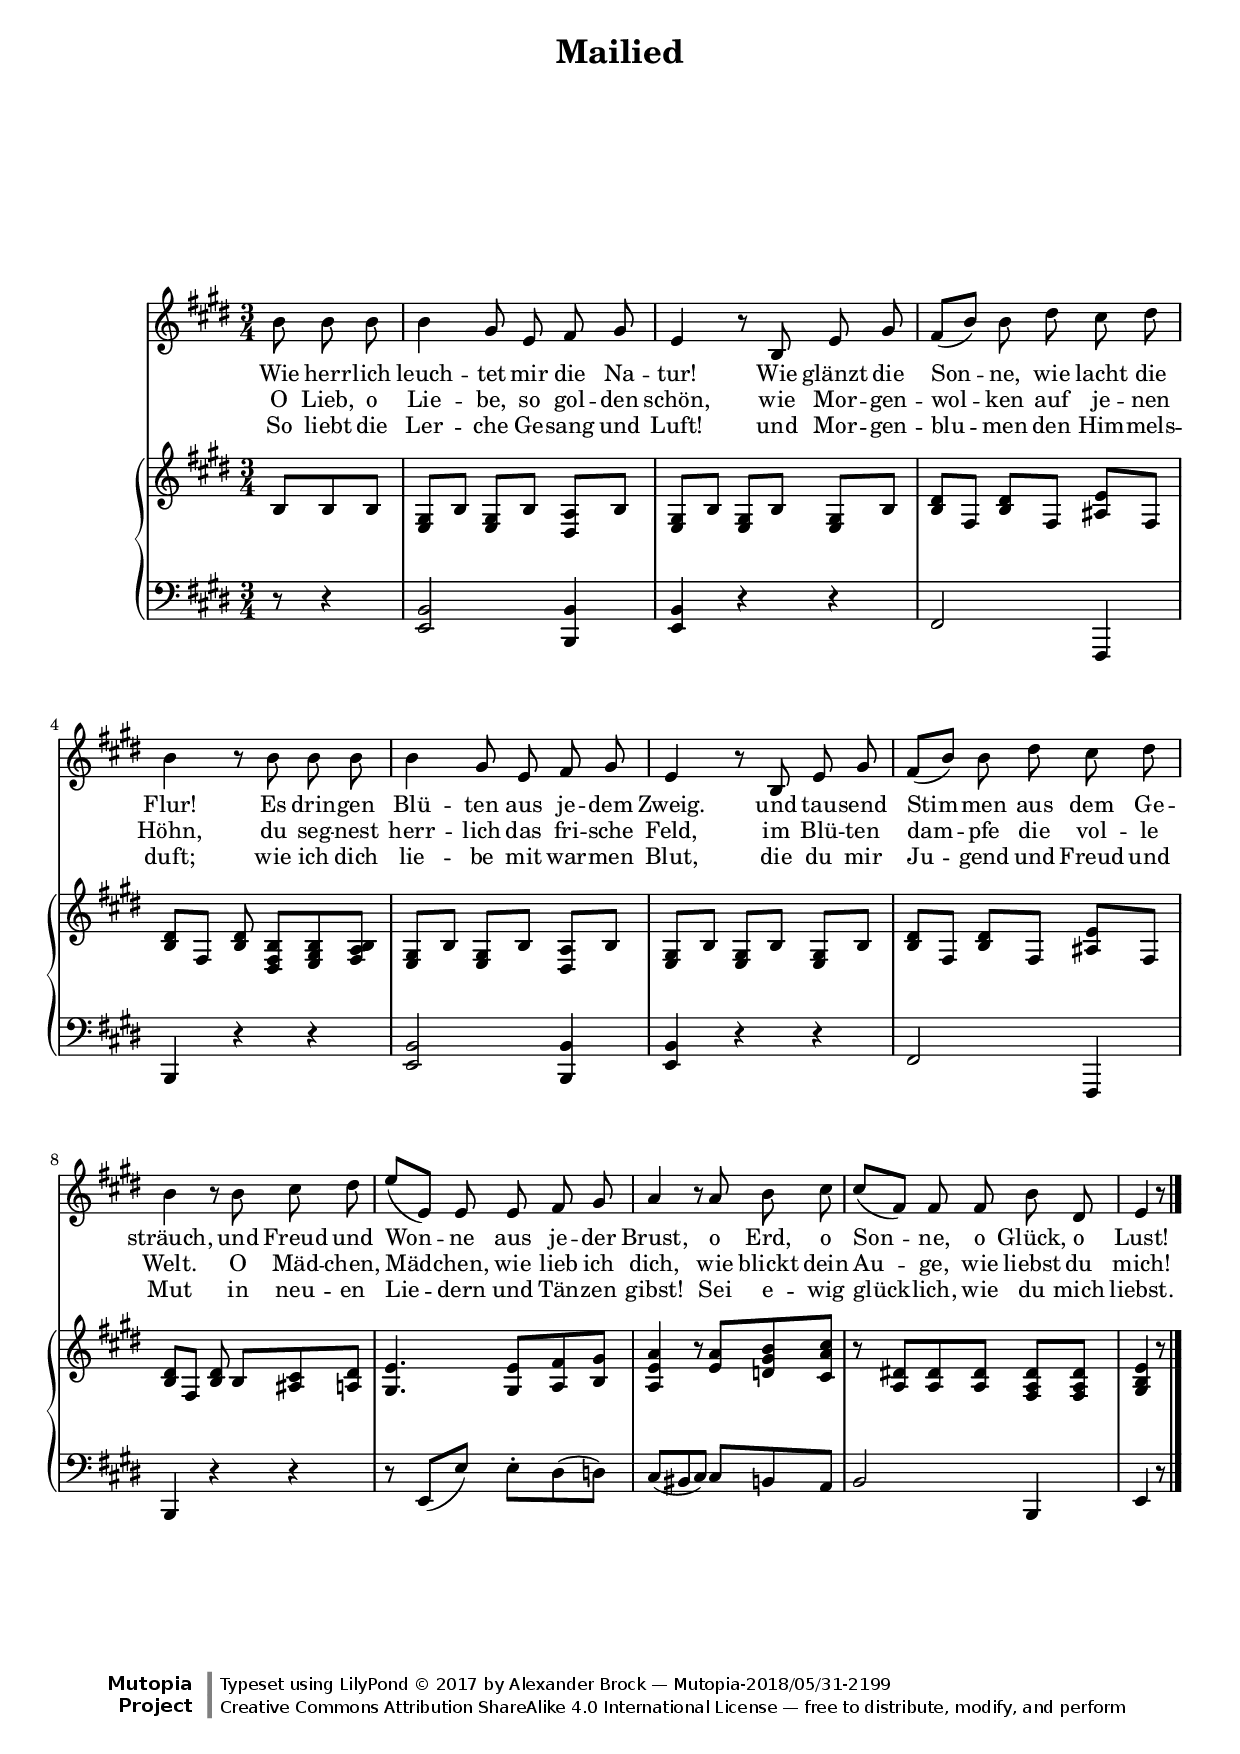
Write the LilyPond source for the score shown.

\version "2.19.65"

\paper {
    page-top-space = #0.0
    %indent = 0.0
    %line-width = 18.0\cm
    ragged-bottom = ##f
    ragged-last-bottom = ##f
   %page-count = 5

   system-system-spacing =
    #'(
       %(basic-distance . 0)
       %(minimum-distance . 0)
       %(padding . 5)
       %(stretchability . 20)
      )
}

%#(set-default-paper-size "a4")

#(set-global-staff-size 18)

\include "articulate.ly"

\header {
        title = "Mailied"
        %subtitle = "Part II: 22. Aria (Raphael)"
        %piece = "Part II: 22. Aria (Raphael)"
        %mutopiatitle = "Air (Raphael)"
	%composer = "F.J.Haydn (1732 - 1809)"

        %mutopiacomposer = "HaydnFJ"

        %opus = "Hob. XXI:2"
        %date = "1797 - 1798"
        %mutopiainstrument = "Voice (Bass) and piano"
        %style = "Classical"
        %source = "Liepzig: C. F. Peters Plate 7619"
        % "http://hz.imslp.info/files/imglnks/usimg/7/71/IMSLP35013-PMLP40341-Haydn-SchoepfungVSpeters.pdf page 82ff"
        % publish date estimated at 1880
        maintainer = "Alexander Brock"
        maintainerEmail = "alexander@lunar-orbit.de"

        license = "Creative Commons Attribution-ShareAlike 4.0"
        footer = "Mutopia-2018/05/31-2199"
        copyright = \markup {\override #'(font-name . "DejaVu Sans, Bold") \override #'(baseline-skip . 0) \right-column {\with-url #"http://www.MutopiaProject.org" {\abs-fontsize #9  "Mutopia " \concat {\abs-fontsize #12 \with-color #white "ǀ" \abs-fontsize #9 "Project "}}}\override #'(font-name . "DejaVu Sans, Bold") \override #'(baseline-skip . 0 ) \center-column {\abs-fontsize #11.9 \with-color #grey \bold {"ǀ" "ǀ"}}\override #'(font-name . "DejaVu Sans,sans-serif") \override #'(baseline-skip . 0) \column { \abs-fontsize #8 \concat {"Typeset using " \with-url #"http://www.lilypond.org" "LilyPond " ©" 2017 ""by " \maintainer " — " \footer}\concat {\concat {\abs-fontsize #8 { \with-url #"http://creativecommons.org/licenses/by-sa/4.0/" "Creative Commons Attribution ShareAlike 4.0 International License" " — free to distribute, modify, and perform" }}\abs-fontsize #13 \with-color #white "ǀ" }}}
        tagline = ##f
}

melody = \relative c' {
  \set Score.tempoHideNote = ##t
  \tempo 4 = 105
  \autoBeamOff
  \partial 4. d'8 d d |
  d4 b8 g a b  |
  g4r8 d g b  |
  a[( d]) d fis e fis | 
  d4r8 d d d  |
  d4 b8 g a b  |
  g4r8 d g b  |
  a[( d]) d fis e fis | 
  d4r8 d e fis  |
  g[( g,]) g g a b  |
  c4r8 c d e  |
  e[( a,]) a a d fis, | 
  g4r8
  \bar "|."
}

rh = \relative c' {
d8 d d |
\set Timing.beamExceptions = #'()
\set Timing.baseMoment = #(ly:make-moment 1/4)
\set Timing.beatStructure = 1,1,1
<g, b>8 d' <g, b> d' <fis, c'> d'  |
<g, b> d' <g, b> d' <g, b> d'  |
<d fis> a <d fis> a <cis g'> a  |
<d fis> a <d fis> <fis, a d>[ <g b d> <a c d>]  |
<g b> d' <g, b> d' <fis, c'> d'  |
<g, b> d' <g, b> d' <g, b> d'  |
<d fis> a <d fis> a <cis g'> a  |
<d fis> a <d fis> d[ <cis e> <c fis>]  |
<b g'>4. <b g'>8[ <c a'> <d b'>]  |
<c g' c>4r8 <g' c>[ <f b d> <e c' e>8] |
r <c fis!>[ <c fis> <c fis>] <a c fis> <a c fis>  |
<b d g>4r8
}

lh = \relative c {
r8 r4 |
<g d'>2 <d d'>4  |
<g d'>r r  |
a2 a,4  |
d r r  |
<g d'>2 <d d'>4  |
<g d'>r r  |
a2 a,4  |
d r r  |
r8 g[( g']) g-.[ fis( f)]  |
e[( dis e]) e[ d c]  |
d2 d,4  |
g r8
}

songtext =  \lyricmode {
%\override LyricText.self-alignment-X = #LEFT
Wie herr -- lich leuch -- tet mir die Na -- tur!
Wie glänzt die Son -- ne, wie lacht die Flur!
Es drin -- gen Blü -- ten aus je -- dem Zweig.
und tau -- send Stim -- men aus dem Ge -- sträuch,
und Freud und Won -- ne aus je -- der Brust,
o Erd, o Son -- ne, o Glück, o Lust!
}


songtexttwo =  \lyricmode {
%\override LyricText.self-alignment-X = #LEFT
O Lieb, o Lie -- be, so gol -- den schön,
wie Mor -- gen -- wol -- ken auf je -- nen Höhn,
du seg -- nest herr -- lich das fri -- sche Feld,
im Blü -- ten dam -- pfe die vol -- le Welt.
O Mäd -- chen, Mäd -- chen, wie lieb ich dich,
wie blickt dein Au -- ge, wie liebst du mich!
}


songtextthree =  \lyricmode {
%\override LyricText.self-alignment-X = #LEFT
So liebt die Ler -- che Ge -- sang und Luft!
und Mor -- gen -- blu -- men den Him -- mels -- duft;
wie ich dich lie -- be mit war -- men Blut,
die du mir Ju -- gend und Freud und Mut
in neu -- en Lie -- dern und Tän -- zen gibst!
Sei e -- wig glück -- lich, wie du mich liebst.
}


target=a,

% The score definition
\score {

<<

  \time 3/4

    \override Score.VerticalAxisGroup #'remove-first = ##t
  \new Staff <<
            \new Voice = "mel" {\transpose c \target{  \clef treble \key g \major \melody}}
            \new Lyrics = "one" \lyricsto mel \songtext
            \new Lyrics = "two" \lyricsto mel \songtexttwo
            \new Lyrics = "two" \lyricsto mel \songtextthree
  >>
  \new PianoStaff <<
    \new Staff \with {
      \consists #Merge_rests_engraver
    }
    <<
      \new Voice {\transpose c \target{  \key g \major \rh }}
    >>
      \new Dynamics {

  }
    \new Staff \with {
      \consists #Merge_rests_engraver
    }
    <<
      \new Voice {\transpose c \target{  \clef bass \key g \major \lh }}
    >>

  >>

>>

\layout {
  \context {
    \RemoveEmptyStaffContext
  }
}
}
